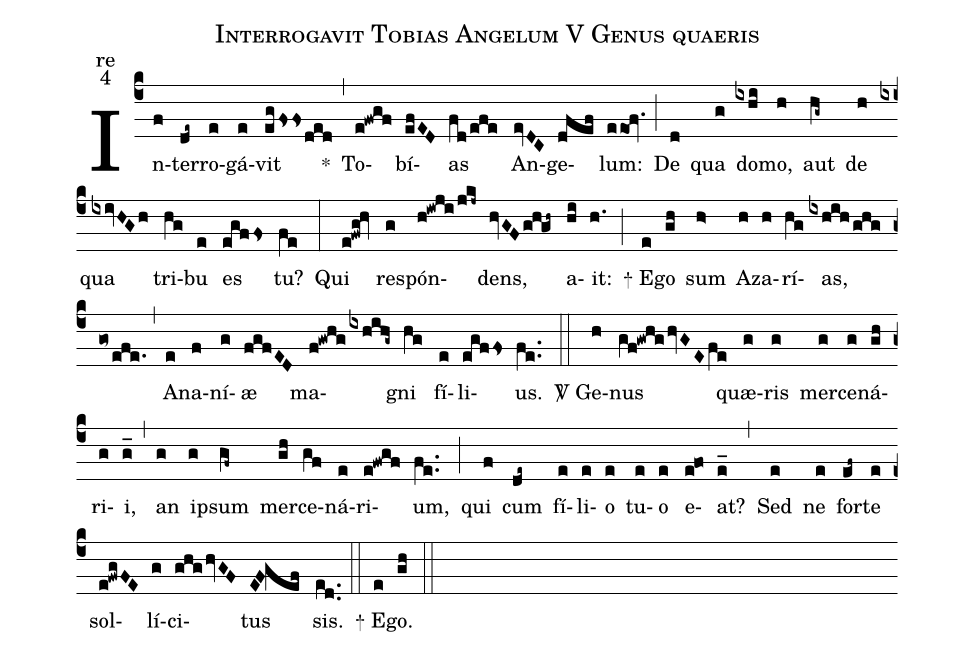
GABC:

name:Interrogavit Tobias Angelum V Genus quaeris;
office-part:re;
mode:4;
%%
(c4)In(f)ter(de~)ro(e)gá(e)vit(egfss/ded) <sp>*</sp>(,)
To(e!fwgf)bí(efED)as(fd/efe)
An(evDC)ge(dfef)lum:(eeo@fv.) (;)
De(d) qua(g) do(ixhi)mo,(h)
aut(hg~) de(h) qua(ixivHGh) tri(hg)bu(e)
es(egffs) tu?(fe) (:)
Qui(e!fwg@hv) re(g)spón(h!iwji/jkj~)dens,(hvGFg!h!gh~) a(hi)it:(h.) (;)
<sp>+</sp> E(e)go(gh) sum(h>)
A(h)za(h)rí(hg)as,(ixhih/ghg/go~/efe.) (,) A(e)na(f)ní(g)æ(fgfED) ma(f!gwhg/ixhihg~)gni(hg) fí(e)li(egffs)us.(fe..) (::)
<sp>V/</sp> Ge(h)nus(gf!gwhg/hvGEfe)
quæ(g)ris(g) mer(g)ce(g)ná(gh)ri(g)i,(g_) (,)
an(g) i(g)psum(gf~)
mer(gh)ce(gf)ná(e)ri(e!fwgf)um,(fe..) (;)
qui(f) cum(de~) fí(e)li(e)o(e) tu(e)o(e) e(e@fo)at?(e_) (,) Sed(e) ne(e) for(ef~)te(e)
sol(e!fwgFE)lí(g)ci(ghg/hvGF)tus(EF!gef) sis.(ed..) (::)
<sp>+</sp> E(e)go.(gh) (::)
